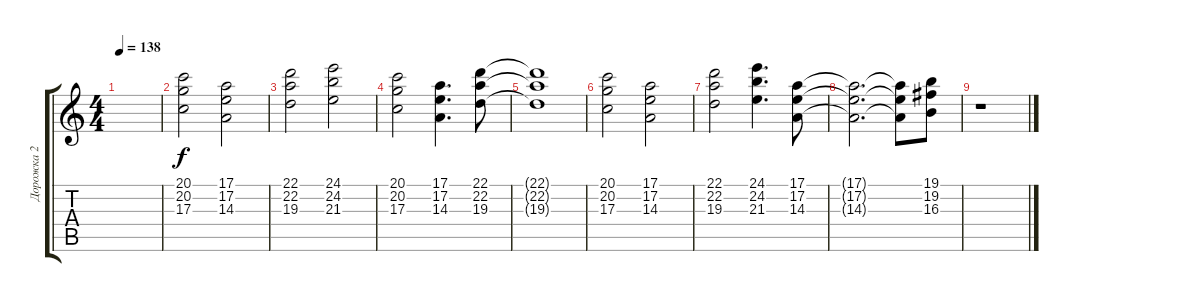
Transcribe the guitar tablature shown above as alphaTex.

\track ("Дорожка 2" "Дорожка 2") {instrument lead6voice}
\staff {score tabs}
\tuning (E4 B3 G3 D3 A2 E2) {hide}
\ts (4 4)
\tempo 138
\clef g2
\ks c
|
(20.1 20.2 17.3).2{volume 8} (17.1 17.2 14.3).2 |
(22.1 22.2 19.3).2 (24.1 24.2 21.3).2 |
(20.1 20.2 17.3).2 (17.1 17.2 14.3).4{d} (22.1 22.2 19.3).8 |
(22.1{t} 22.2{t} 19.3{t}).1 |
(20.1 20.2 17.3).2 (17.1 17.2 14.3).2 |
(22.1 22.2 19.3).2 (24.1 24.2 21.3).4{d} (17.1 17.2 14.3).8 |
(17.1{t} 17.2{t} 14.3{t}).2{d} (17.1{t} 17.2{t} 14.3{t}).8 (19.1 19.2 16.3).8 |
r.1
